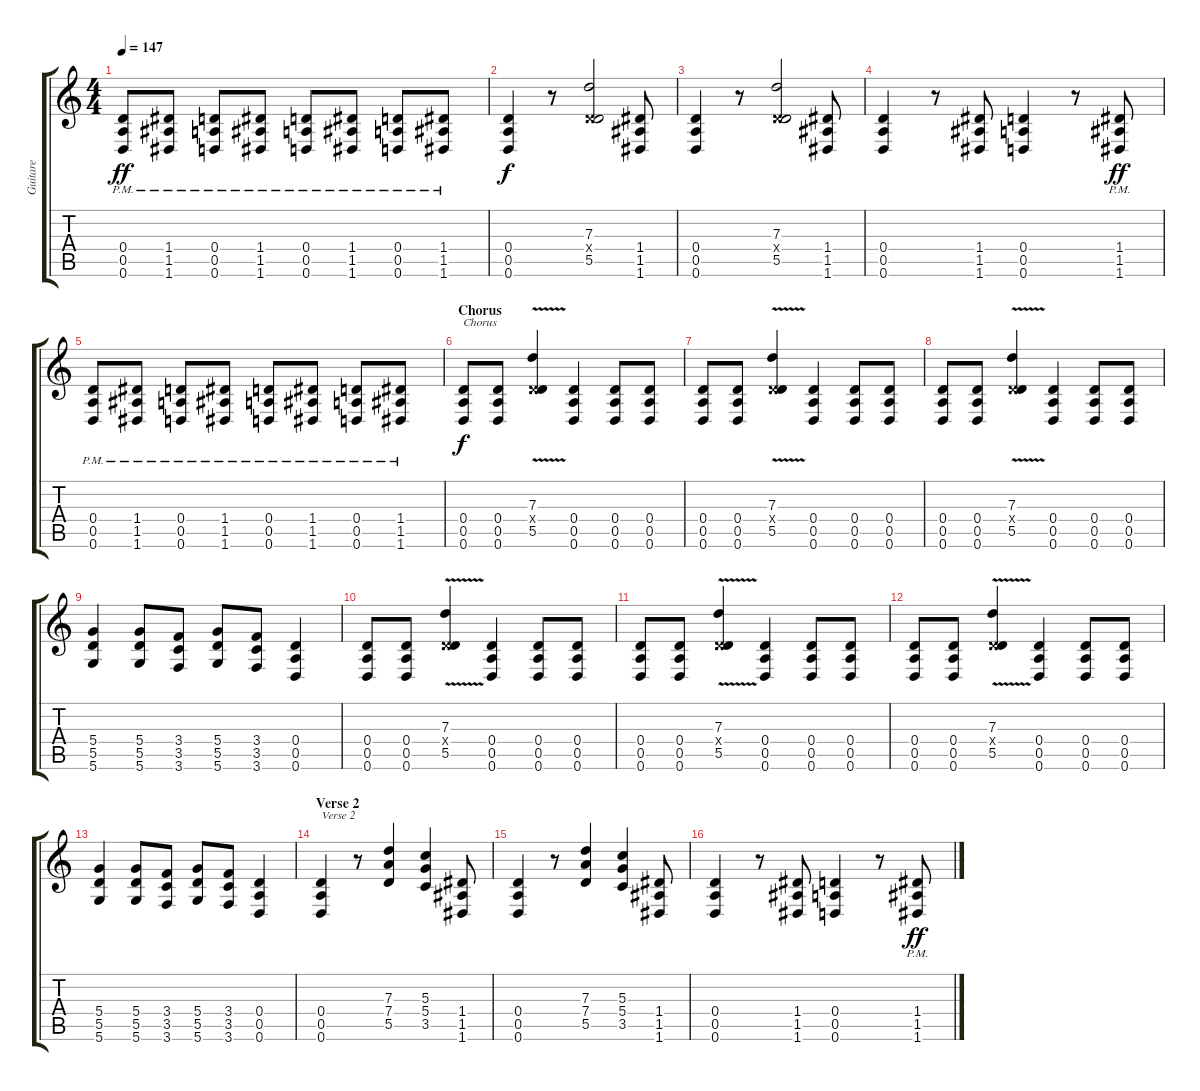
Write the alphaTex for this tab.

\track ("Guitare" "Guitare") {instrument distortionguitar}
\staff {score tabs}
\tuning (E4 B3 G3 D3 A2 D2) {hide}
\ts (4 4)
\tempo 147
\clef g2
\ks c
(0.4{pm} 0.5{pm} 0.6{pm}).8{dy ff} (1.4{pm} 1.5{pm} 1.6{pm}).8 (0.4{pm} 0.5{pm} 0.6{pm}).8 (1.4{pm} 1.5{pm} 1.6{pm}).8 (0.4{pm} 0.5{pm} 0.6{pm}).8 (1.4{pm} 1.5{pm} 1.6{pm}).8 (0.4{pm} 0.5{pm} 0.6{pm}).8 (1.4{pm} 1.5{pm} 1.6{pm}).8 |
(0.4 0.5 0.6).4{dy f} r.8 (7.3 0.4{x} 5.5).2 (1.4 1.5 1.6).8 |
(0.4 0.5 0.6).4 r.8 (7.3 0.4{x} 5.5).2 (1.4 1.5 1.6).8 |
(0.4 0.5 0.6).4 r.8 (1.4 1.5 1.6).8 (0.4 0.5 0.6).4 r.8 (1.4{pm} 1.5{pm} 1.6{pm}).8{dy ff} |
(0.4{pm} 0.5{pm} 0.6{pm}).8 (1.4{pm} 1.5{pm} 1.6{pm}).8 (0.4{pm} 0.5{pm} 0.6{pm}).8 (1.4{pm} 1.5{pm} 1.6{pm}).8 (0.4{pm} 0.5{pm} 0.6{pm}).8 (1.4{pm} 1.5{pm} 1.6{pm}).8 (0.4{pm} 0.5{pm} 0.6{pm}).8 (1.4{pm} 1.5{pm} 1.6{pm}).8 |
\section ("" "Chorus")
(0.4 0.5 0.6).8{txt "Chorus" dy f} (0.4 0.5 0.6).8 (7.3{v} 0.4{x} 5.5{v}).4 (0.4 0.5 0.6).4 (0.4 0.5 0.6).8 (0.4 0.5 0.6).8 |
(0.4 0.5 0.6).8 (0.4 0.5 0.6).8 (7.3{v} 0.4{x} 5.5{v}).4 (0.4 0.5 0.6).4 (0.4 0.5 0.6).8 (0.4 0.5 0.6).8 |
(0.4 0.5 0.6).8 (0.4 0.5 0.6).8 (7.3{v} 0.4{x} 5.5{v}).4 (0.4 0.5 0.6).4 (0.4 0.5 0.6).8 (0.4 0.5 0.6).8 |
(5.4 5.5 5.6).4 (5.4 5.5 5.6).8 (3.4 3.5 3.6).8 (5.4 5.5 5.6).8 (3.4 3.5 3.6).8 (0.4 0.5 0.6).4 |
(0.4 0.5 0.6).8 (0.4 0.5 0.6).8 (7.3{v} 0.4{x} 5.5{v}).4 (0.4 0.5 0.6).4 (0.4 0.5 0.6).8 (0.4 0.5 0.6).8 |
(0.4 0.5 0.6).8 (0.4 0.5 0.6).8 (7.3{v} 0.4{x} 5.5{v}).4 (0.4 0.5 0.6).4 (0.4 0.5 0.6).8 (0.4 0.5 0.6).8 |
(0.4 0.5 0.6).8 (0.4 0.5 0.6).8 (7.3{v} 0.4{x} 5.5{v}).4 (0.4 0.5 0.6).4 (0.4 0.5 0.6).8 (0.4 0.5 0.6).8 |
(5.4 5.5 5.6).4 (5.4 5.5 5.6).8 (3.4 3.5 3.6).8 (5.4 5.5 5.6).8 (3.4 3.5 3.6).8 (0.4 0.5 0.6).4 |
\section ("" "Verse 2")
(0.4 0.5 0.6).4{txt "Verse 2"} r.8 (7.3 7.4 5.5).4 (5.3 5.4 3.5).4 (1.4 1.5 1.6).8 |
(0.4 0.5 0.6).4 r.8 (7.3 7.4 5.5).4 (5.3 5.4 3.5).4 (1.4 1.5 1.6).8 |
(0.4 0.5 0.6).4 r.8 (1.4 1.5 1.6).8 (0.4 0.5 0.6).4 r.8 (1.4{pm} 1.5{pm} 1.6{pm}).8{dy ff}
